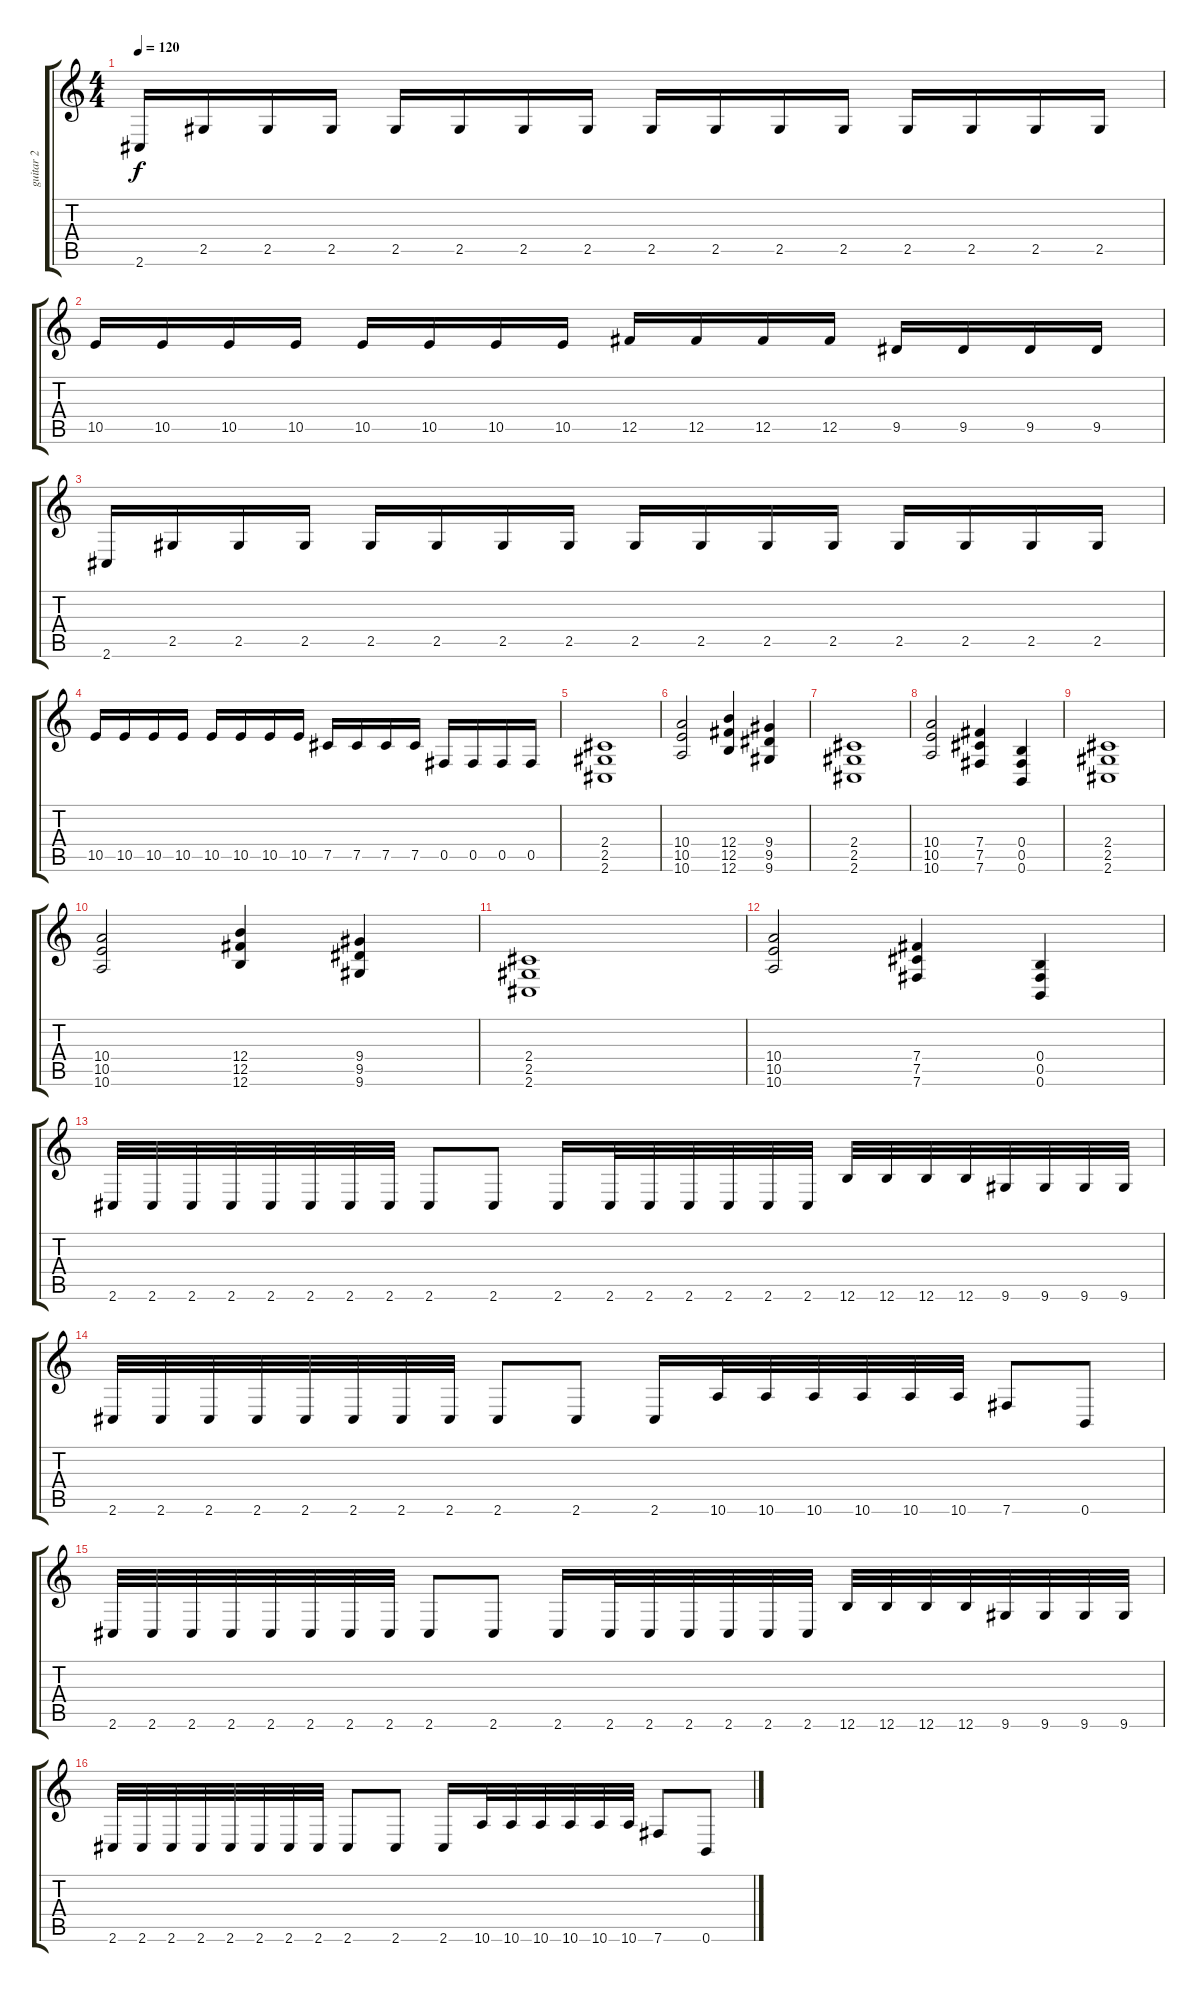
\track ("guitar 2" "guitar 2") {instrument overdrivenguitar}
\staff {score tabs}
\tuning (Db4 Ab3 E3 B2 Gb2 B1) {hide}
\ts (4 4)
\tempo 120
\clef g2
\ks c
2.6.16{dy f} 2.5.16 2.5.16 2.5.16 2.5.16 2.5.16 2.5.16 2.5.16 2.5.16 2.5.16 2.5.16 2.5.16 2.5.16 2.5.16 2.5.16 2.5.16 |
10.5.16 10.5.16 10.5.16 10.5.16 10.5.16 10.5.16 10.5.16 10.5.16 12.5.16 12.5.16 12.5.16 12.5.16 9.5.16 9.5.16 9.5.16 9.5.16 |
2.6.16 2.5.16 2.5.16 2.5.16 2.5.16 2.5.16 2.5.16 2.5.16 2.5.16 2.5.16 2.5.16 2.5.16 2.5.16 2.5.16 2.5.16 2.5.16 |
10.5.16 10.5.16 10.5.16 10.5.16 10.5.16 10.5.16 10.5.16 10.5.16 7.5.16 7.5.16 7.5.16 7.5.16 0.5.16 0.5.16 0.5.16 0.5.16 |
(2.4 2.5 2.6).1 |
(10.4 10.5 10.6).2 (12.4 12.5 12.6).4 (9.4 9.5 9.6).4 |
(2.4 2.5 2.6).1 |
(10.4 10.5 10.6).2 (7.4 7.5 7.6).4 (0.4 0.5 0.6).4 |
(2.4 2.5 2.6).1 |
(10.4 10.5 10.6).2 (12.4 12.5 12.6).4 (9.4 9.5 9.6).4 |
(2.4 2.5 2.6).1 |
(10.4 10.5 10.6).2 (7.4 7.5 7.6).4 (0.4 0.5 0.6).4 |
2.6.32 2.6.32 2.6.32 2.6.32 2.6.32 2.6.32 2.6.32 2.6.32 2.6.8 2.6.8 2.6.16 2.6.32 2.6.32 2.6.32 2.6.32 2.6.32 2.6.32 12.6.32 12.6.32 12.6.32 12.6.32 9.6.32 9.6.32 9.6.32 9.6.32 |
2.6.32 2.6.32 2.6.32 2.6.32 2.6.32 2.6.32 2.6.32 2.6.32 2.6.8 2.6.8 2.6.16 10.6.32 10.6.32 10.6.32 10.6.32 10.6.32 10.6.32 7.6.8 0.6.8 |
2.6.32 2.6.32 2.6.32 2.6.32 2.6.32 2.6.32 2.6.32 2.6.32 2.6.8 2.6.8 2.6.16 2.6.32 2.6.32 2.6.32 2.6.32 2.6.32 2.6.32 12.6.32 12.6.32 12.6.32 12.6.32 9.6.32 9.6.32 9.6.32 9.6.32 |
2.6.32 2.6.32 2.6.32 2.6.32 2.6.32 2.6.32 2.6.32 2.6.32 2.6.8 2.6.8 2.6.16 10.6.32 10.6.32 10.6.32 10.6.32 10.6.32 10.6.32 7.6.8 0.6.8
